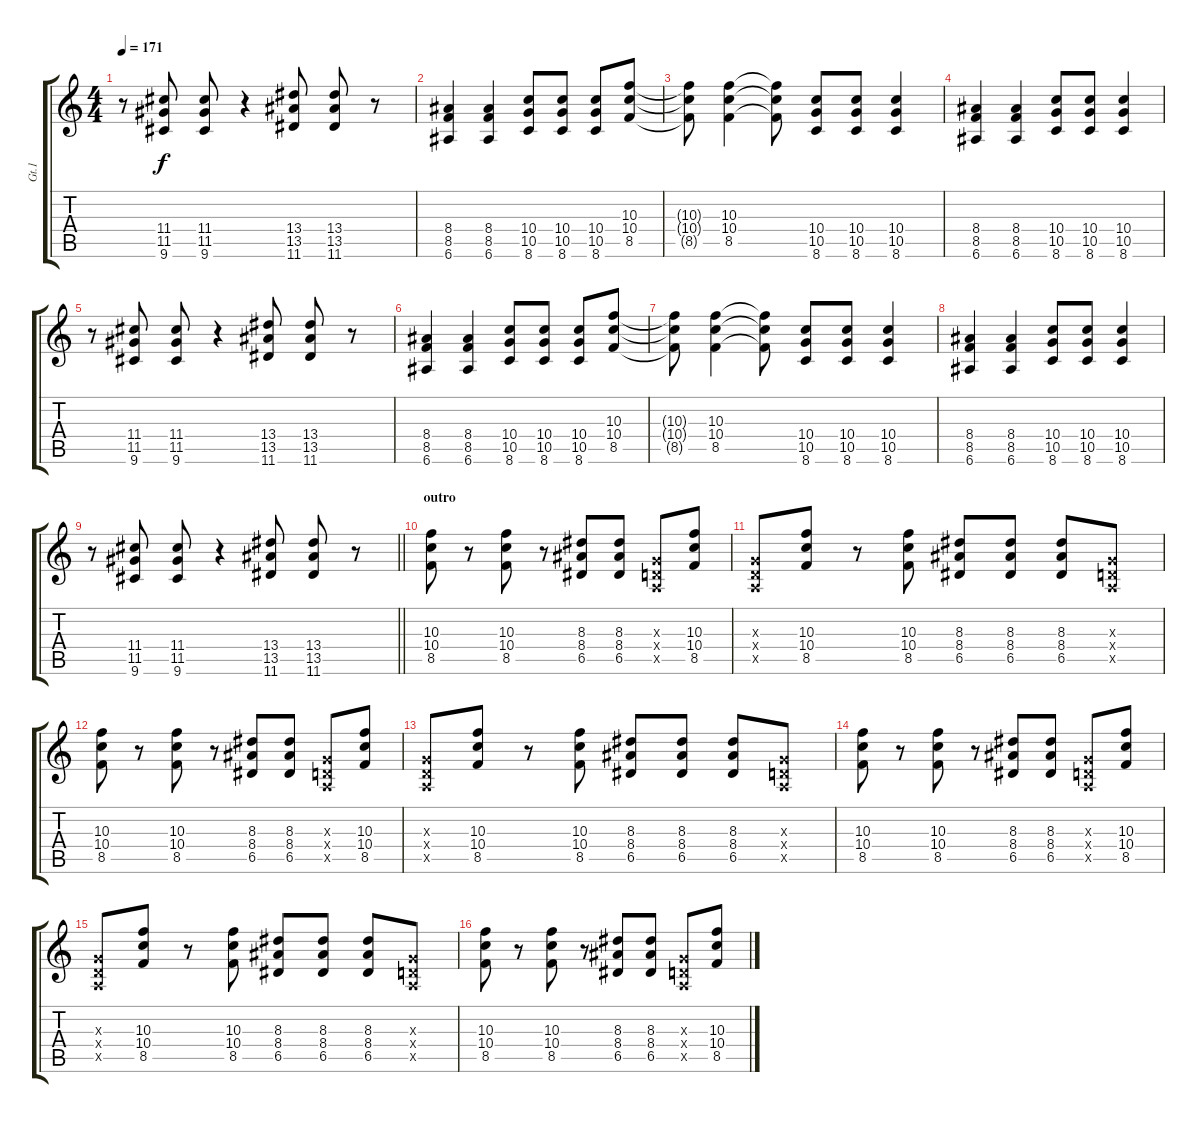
\track ("Gt.1" "Gt.1") {instrument overdrivenguitar}
\staff {score tabs}
\tuning (E4 B3 G3 D3 A2 E2) {hide}
\ts (4 4)
\tempo 171
\clef g2
\ks c
r.8{dy f} (11.4 11.5 9.6).8 (11.4 11.5 9.6).8 r.4 (13.4 13.5 11.6).8 (13.4 13.5 11.6).8 r.8 |
(8.4 8.5 6.6).4 (8.4 8.5 6.6).4 (10.4 10.5 8.6).8 (10.4 10.5 8.6).8 (10.4 10.5 8.6).8 (10.3 10.4 8.5).8 |
(10.3{t} 10.4{t} 8.5{t}).8 (10.3 10.4 8.5).4 (10.3{t} 10.4{t} 8.5{t}).8 (10.4 10.5 8.6).8 (10.4 10.5 8.6).8 (10.4 10.5 8.6).4 |
(8.4 8.5 6.6).4 (8.4 8.5 6.6).4 (10.4 10.5 8.6).8 (10.4 10.5 8.6).8 (10.4 10.5 8.6).4 |
r.8 (11.4 11.5 9.6).8 (11.4 11.5 9.6).8 r.4 (13.4 13.5 11.6).8 (13.4 13.5 11.6).8 r.8 |
(8.4 8.5 6.6).4 (8.4 8.5 6.6).4 (10.4 10.5 8.6).8 (10.4 10.5 8.6).8 (10.4 10.5 8.6).8 (10.3 10.4 8.5).8 |
(10.3{t} 10.4{t} 8.5{t}).8 (10.3 10.4 8.5).4 (10.3{t} 10.4{t} 8.5{t}).8 (10.4 10.5 8.6).8 (10.4 10.5 8.6).8 (10.4 10.5 8.6).4 |
(8.4 8.5 6.6).4 (8.4 8.5 6.6).4 (10.4 10.5 8.6).8 (10.4 10.5 8.6).8 (10.4 10.5 8.6).4 |
\barLineRight lightlight
r.8 (11.4 11.5 9.6).8 (11.4 11.5 9.6).8 r.4 (13.4 13.5 11.6).8 (13.4 13.5 11.6).8 r.8 |
\section ("" "outro")
(10.3 10.4 8.5).8 r.8 (10.3 10.4 8.5).8 r.8 (8.3 8.4 6.5).8 (8.3 8.4 6.5).8 (0.3{x} 0.4{x} 0.5{x}).8 (10.3 10.4 8.5).8 |
(0.3{x} 0.4{x} 0.5{x}).8 (10.3 10.4 8.5).8 r.8 (10.3 10.4 8.5).8 (8.3 8.4 6.5).8 (8.3 8.4 6.5).8 (8.3 8.4 6.5).8 (0.3{x} 0.4{x} 0.5{x}).8 |
(10.3 10.4 8.5).8 r.8 (10.3 10.4 8.5).8 r.8 (8.3 8.4 6.5).8 (8.3 8.4 6.5).8 (0.3{x} 0.4{x} 0.5{x}).8 (10.3 10.4 8.5).8 |
(0.3{x} 0.4{x} 0.5{x}).8 (10.3 10.4 8.5).8 r.8 (10.3 10.4 8.5).8 (8.3 8.4 6.5).8 (8.3 8.4 6.5).8 (8.3 8.4 6.5).8 (0.3{x} 0.4{x} 0.5{x}).8 |
(10.3 10.4 8.5).8 r.8 (10.3 10.4 8.5).8 r.8 (8.3 8.4 6.5).8 (8.3 8.4 6.5).8 (0.3{x} 0.4{x} 0.5{x}).8 (10.3 10.4 8.5).8 |
(0.3{x} 0.4{x} 0.5{x}).8 (10.3 10.4 8.5).8 r.8 (10.3 10.4 8.5).8 (8.3 8.4 6.5).8 (8.3 8.4 6.5).8 (8.3 8.4 6.5).8 (0.3{x} 0.4{x} 0.5{x}).8 |
(10.3 10.4 8.5).8 r.8 (10.3 10.4 8.5).8 r.8 (8.3 8.4 6.5).8 (8.3 8.4 6.5).8 (0.3{x} 0.4{x} 0.5{x}).8 (10.3 10.4 8.5).8
